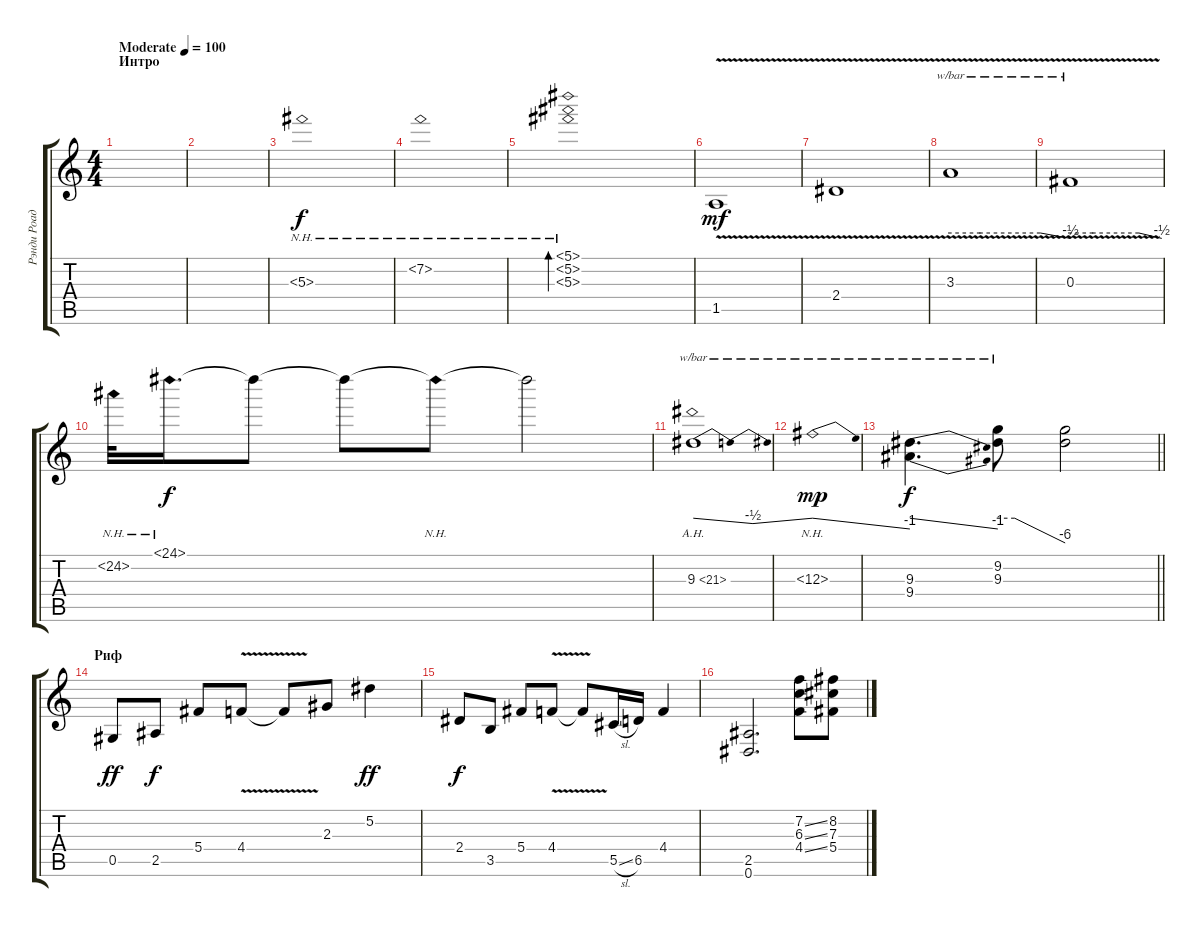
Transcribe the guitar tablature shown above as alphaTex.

\track ("Рэнди Роадс 1" "Рэнди Роад") {instrument distortionguitar}
\staff {score tabs}
\tuning (Eb4 Bb3 Gb3 Db3 Ab2 Eb2) {hide}
\ts (4 4)
\section ("" "Интро")
\tempo (100 "Moderate")
\clef g2
\ks c
|
|
5.3{nh}.1 |
7.2{nh}.1 |
(5.1{nh} 5.2{nh} 5.3{nh}).1{bd 480} |
1.5{v}.1{dy mf} |
2.4{v}.1 |
3.3{v}.1{tbe (custom default 0 0 15 0 45 0 60 -2)} |
0.3{v}.1{tbe (custom default 0 0 15 0 45 0 60 -2)} |
24.2{nh}.32 24.1{nh}.16{d dy f} 24.1{t}.8 24.1{t}.8 24.1{nh t}.8 24.1{t}.2 |
9.3{ah 12}.1{tbe (dip default 0 0 30 -2 60 0)} |
12.3{nh}.1{tbe (dive default 0 0 60 -4) dy mp} |
\barLineRight lightlight
(9.3 9.4).4{d tbe (dive default 0 0 60 -4) dy f} (9.2 9.3).8{tbe (custom default 0 0 15 0 60 -24)} (9.2{t} 9.3{t}).2 |
\section ("" "Риф")
0.5.8{dy ff} 2.5.8{dy f} 5.4.8 4.4{v}.8 4.4{t}.8 2.3.8 5.2.4{dy ff} |
2.4.8{dy f} 3.5.8 5.4.8 4.4{v}.8 4.4{t}.8 5.5{sl}.16 6.5.16 4.4.4 |
(2.5 0.6).2{d} (7.2{ss} 6.3{ss} 4.4{ss}).8 (8.2 7.3 5.4).8
